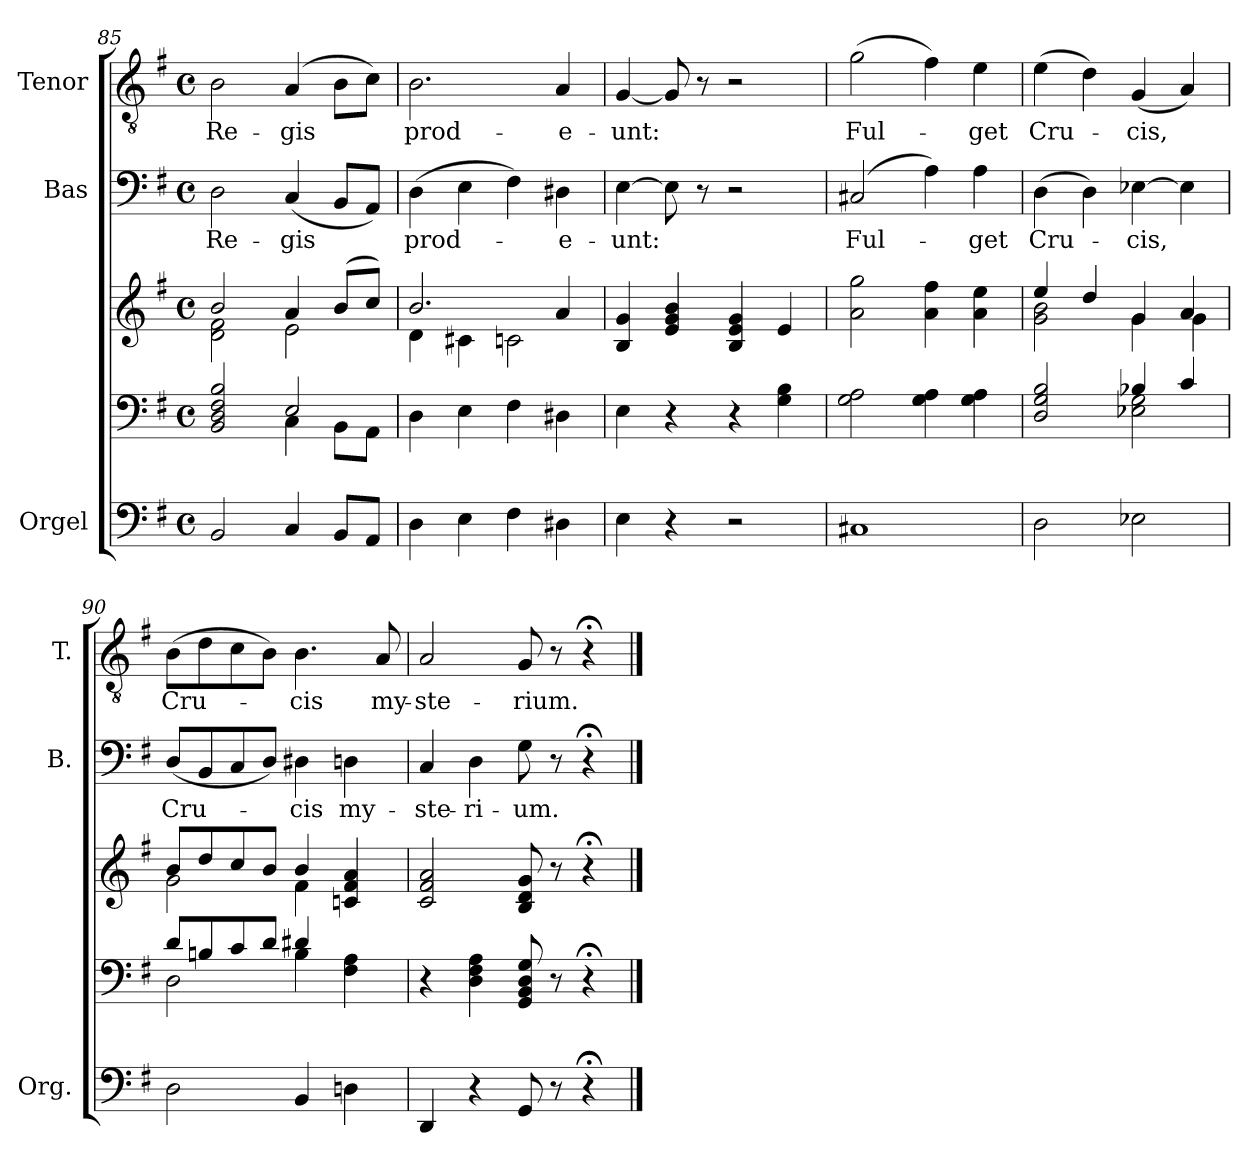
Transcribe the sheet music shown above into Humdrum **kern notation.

**kern	**kern	**kern	**kern	**text	**kern	**text
*part3	*part3	*part3	*part2	*part2	*part1	*part1
*staff5	*staff4	*staff3	*staff2	*staff2	*staff1	*staff1
*I"Orgel	*	*	*I"Bas	*	*I"Tenor	*
*I'Org.	*	*	*I'B.	*	*I'T.	*
*clefF4	*clefF4	*clefG2	*clefF4	*	*clefGv2	*
*k[f#]	*k[f#]	*k[f#]	*k[f#]	*	*k[f#]	*
*M4/4	*M4/4	*M4/4	*M4/4	*	*M4/4	*
*met(c)	*met(c)	*met(c)	*met(c)	*	*met(c)	*
=85	=85	=85	=85	=85	=85	=85
*	*^	*^	*	*	*	*
!	!	!	!	!	!	!LO:LY:b	!	!LO:LY:b
2BB/	2BB/ 2D/ 2F#/ 2B/	2ryy	2b/	2d\ 2f#\	2D\	Re-	2B\	Re-
!	!	!	!	!	!	!LO:LY:b	!	!LO:LY:b
4C/	2E/	4C\	4a/	2e\	(<4C/	-gis	(>4A/	-gis
8BB/L	.	8BB\L	(>8b/L	.	8BB/L	.	8B\L	.
8AA/J	.	8AA\J	8cc/J)	.	8AA/J)	.	8c\J)	.
=86	=86	=86	=86	=86	=86	=86	=86	=86
!	!	!	!	!	!	!LO:LY:b	!	!LO:LY:b
*	*v	*v	*	*	*	*	*	*
4D\	4D\	2.b/	4d\	(>4D\	prod-	2.B\	prod-
4E\	4E\	.	4c#X\	4E\	.	.	.
4F#\	4F#\	.	2cn\	4F#\)	.	.	.
!	!	!	!	!	!LO:LY:b	!	!LO:LY:b
4D#X\	4D#X\	4a/	.	4D#X\	-e-	4A/	-e-
*	*	*v	*v	*	*	*	*
=87	=87	=87	=87	=87	=87	=87
!	!	!	!	!LO:LY:b	!	!LO:LY:b
4E\	4E\	4B/ 4g/	[4E\	-unt:	[4G/	-unt:
4r	4r	4e/ 4g/ 4b/	8E\]	.	8G/]	.
.	.	.	8r	.	8r	.
2r	4r	4B/ 4e/ 4g/	2r	.	2r	.
.	4G\ 4B\	4e/	.	.	.	.
=88	=88	=88	=88	=88	=88	=88
!	!	!	!	!LO:LY:b	!	!LO:LY:b
1C#X	2G\ 2A\	2a\ 2gg\	(>2C#X/	Ful-	(>2g\	Ful-
*	*	*	*	*	*MM90	*
.	4G\ 4A\	4a\ 4ff#\	4A\)	.	4f#\)	.
!	!	!	!	!LO:LY:b	!	!LO:LY:b
.	4G\ 4A\	4a\ 4ee\	4A\	-get	4e\	-get
=89	=89	=89	=89	=89	=89	=89
*	*	*	*	*	*MM86	*
*	*^	*^	*	*	*	*
!	!	!	!	!	!	!LO:LY:b	!	!LO:LY:b
2D\	2D/ 2G/ 2B/	2ryy	4ee/	2g\ 2b\	(>4D\	Cru-	(>4e\	Cru-
.	.	.	4dd/	.	4D\)	.	4d\)	.
*	*	*	*	*	*	*	*MM84	*
!	!	!	!	!	!	!LO:LY:b	!	!LO:LY:b
2E-X\	4B-X/	2E-X\ 2G\	4g/	4g\	[4E-X\	-cis,	(<4G/	-cis,
.	4c/	.	4a/	4g\	4E-\]	.	4A/)	.
=90	=90	=90	=90	=90	=90	=90	=90	=90
*	*	*	*	*	*	*	*MM82	*
!	!	!	!	!	!	!LO:LY:b	!	!LO:LY:b
2D\	8d/L	2D\	8b/L	2g\	(<8D/L	Cru-	(>8B\L	Cru-
.	8Bn/	.	8dd/	.	8BB/	.	8d\	.
.	8c/	.	8cc/	.	8C/	.	8c\	.
.	8d/J	.	8b/J	.	8D/J)	.	8B\J)	.
*	*	*	*	*	*	*	*MM80	*
!	!	!	!	!	!	!LO:LY:b	!	!LO:LY:b
4BB/	4d#X/	4B\	4b/	4f#\	4D#X\	-cis	4.B\	-cis
!	!	!	!	!	!	!LO:LY:b	!	!
4Dn\	4ryy	4F#\ 4A\	4cn/ 4f#/ 4a/	4ryy	4Dn\	my-	.	.
!	!	!	!	!	!	!	!	!LO:LY:b
.	.	.	.	.	.	.	8A/	my-
*	*v	*v	*	*	*	*	*	*
*	*	*v	*v	*	*	*	*
!!LO:PB:g=z
=91	=91	=91	=91	=91	=91	=91
*	*	*	*	*	*MM72	*
!	!	!	!	!LO:LY:b	!	!LO:LY:b
4DD/	4r	2c/ 2f#/ 2a/	4C/	-ste-	2A/	-ste-
!	!	!	!	!LO:LY:b	!	!
4r	4D\ 4F#\ 4A\	.	4D\	-ri-	.	.
!	!	!	!	!LO:LY:b	!	!LO:LY:b
8GG/	8GG/ 8BB/ 8D/ 8G/	8B/ 8d/ 8g/	8G\	-um.	8G/	-rium.
8r	8r	8r	8r	.	8r	.
4r;<	4r;<	4r;<	4r;<	.	4r;<	.
==	==	==	==	==	==	==
*-	*-	*-	*-	*-	*-	*-
